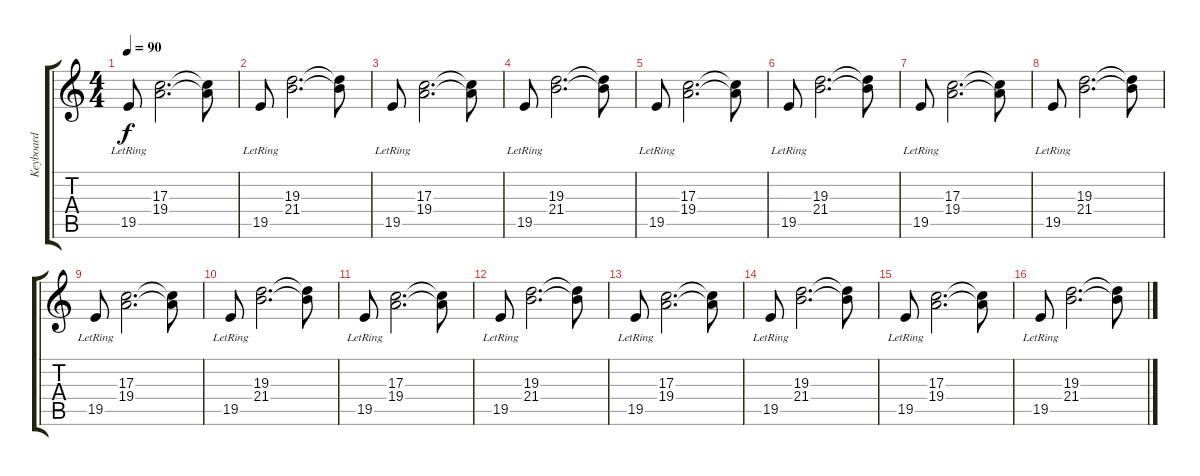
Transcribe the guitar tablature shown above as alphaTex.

\track ("Keyboard" "Keyboard") {instrument electricpiano1}
\staff {score tabs}
\tuning (E4 B3 G3 D3 A2 E2) {hide}
\ts (4 4)
\tempo 90
\clef g2
\ks c
19.5{lr}.8{dy f} (17.3 19.4).2{d} (17.3{t} 19.4{t}).8 |
19.5{lr}.8 (19.3 21.4).2{d} (19.3{t} 21.4{t}).8 |
19.5{lr}.8 (17.3 19.4).2{d} (17.3{t} 19.4{t}).8 |
19.5{lr}.8 (19.3 21.4).2{d} (19.3{t} 21.4{t}).8 |
19.5{lr}.8 (17.3 19.4).2{d} (17.3{t} 19.4{t}).8 |
19.5{lr}.8 (19.3 21.4).2{d} (19.3{t} 21.4{t}).8 |
19.5{lr}.8 (17.3 19.4).2{d} (17.3{t} 19.4{t}).8 |
19.5{lr}.8 (19.3 21.4).2{d} (19.3{t} 21.4{t}).8 |
19.5{lr}.8 (17.3 19.4).2{d} (17.3{t} 19.4{t}).8 |
19.5{lr}.8 (19.3 21.4).2{d} (19.3{t} 21.4{t}).8 |
19.5{lr}.8 (17.3 19.4).2{d} (17.3{t} 19.4{t}).8 |
19.5{lr}.8 (19.3 21.4).2{d} (19.3{t} 21.4{t}).8 |
19.5{lr}.8 (17.3 19.4).2{d} (17.3{t} 19.4{t}).8 |
19.5{lr}.8 (19.3 21.4).2{d} (19.3{t} 21.4{t}).8 |
19.5{lr}.8 (17.3 19.4).2{d} (17.3{t} 19.4{t}).8 |
19.5{lr}.8 (19.3 21.4).2{d} (19.3{t} 21.4{t}).8
